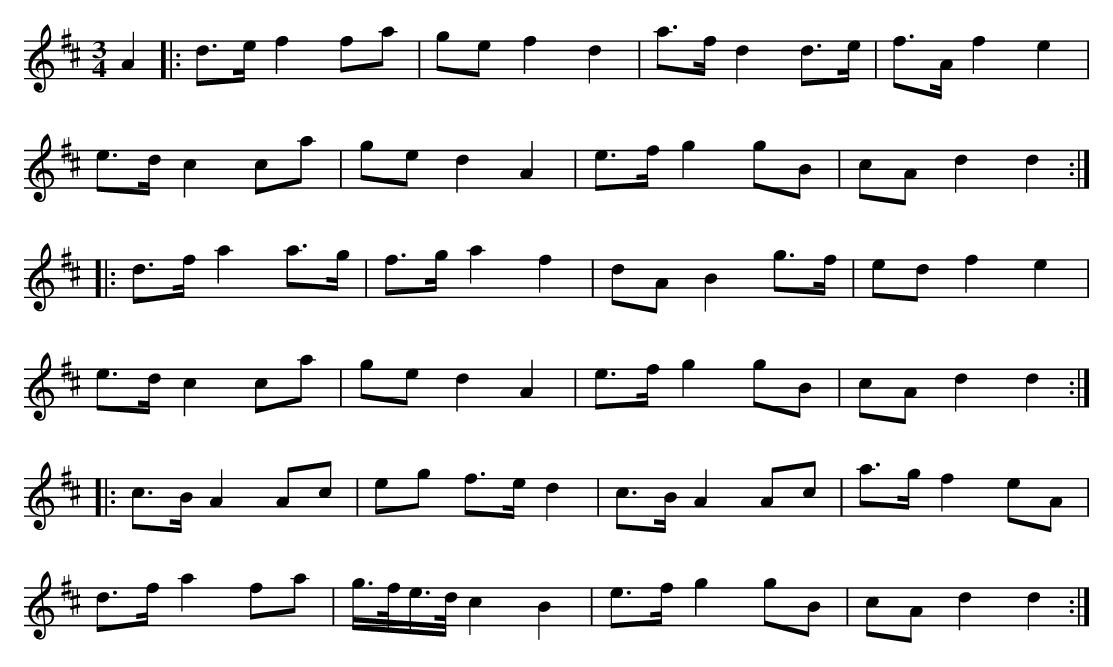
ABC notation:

X:1
M:3/4
K:D
A2|:d>e f2 fa|ge f2 d2|a>f d2 d>e|f>A f2 e2|
e>d c2 ca|ge d2 A2|e>f g2 gB|cA d2 d2:|
|:d>f a2 a>g|f>g a2 f2|dA B2 g>f|ed f2 e2|
e>d c2 ca|ge d2 A2|e>f g2 gB|cA d2 d2:|
|:c>B A2 Ac|eg f>e d2|c>B A2 Ac|a>g f2 eA|
d>f a2 fa|g/>f/e/>d/ c2 B2|e>f g2 gB|cA d2 d2:|
